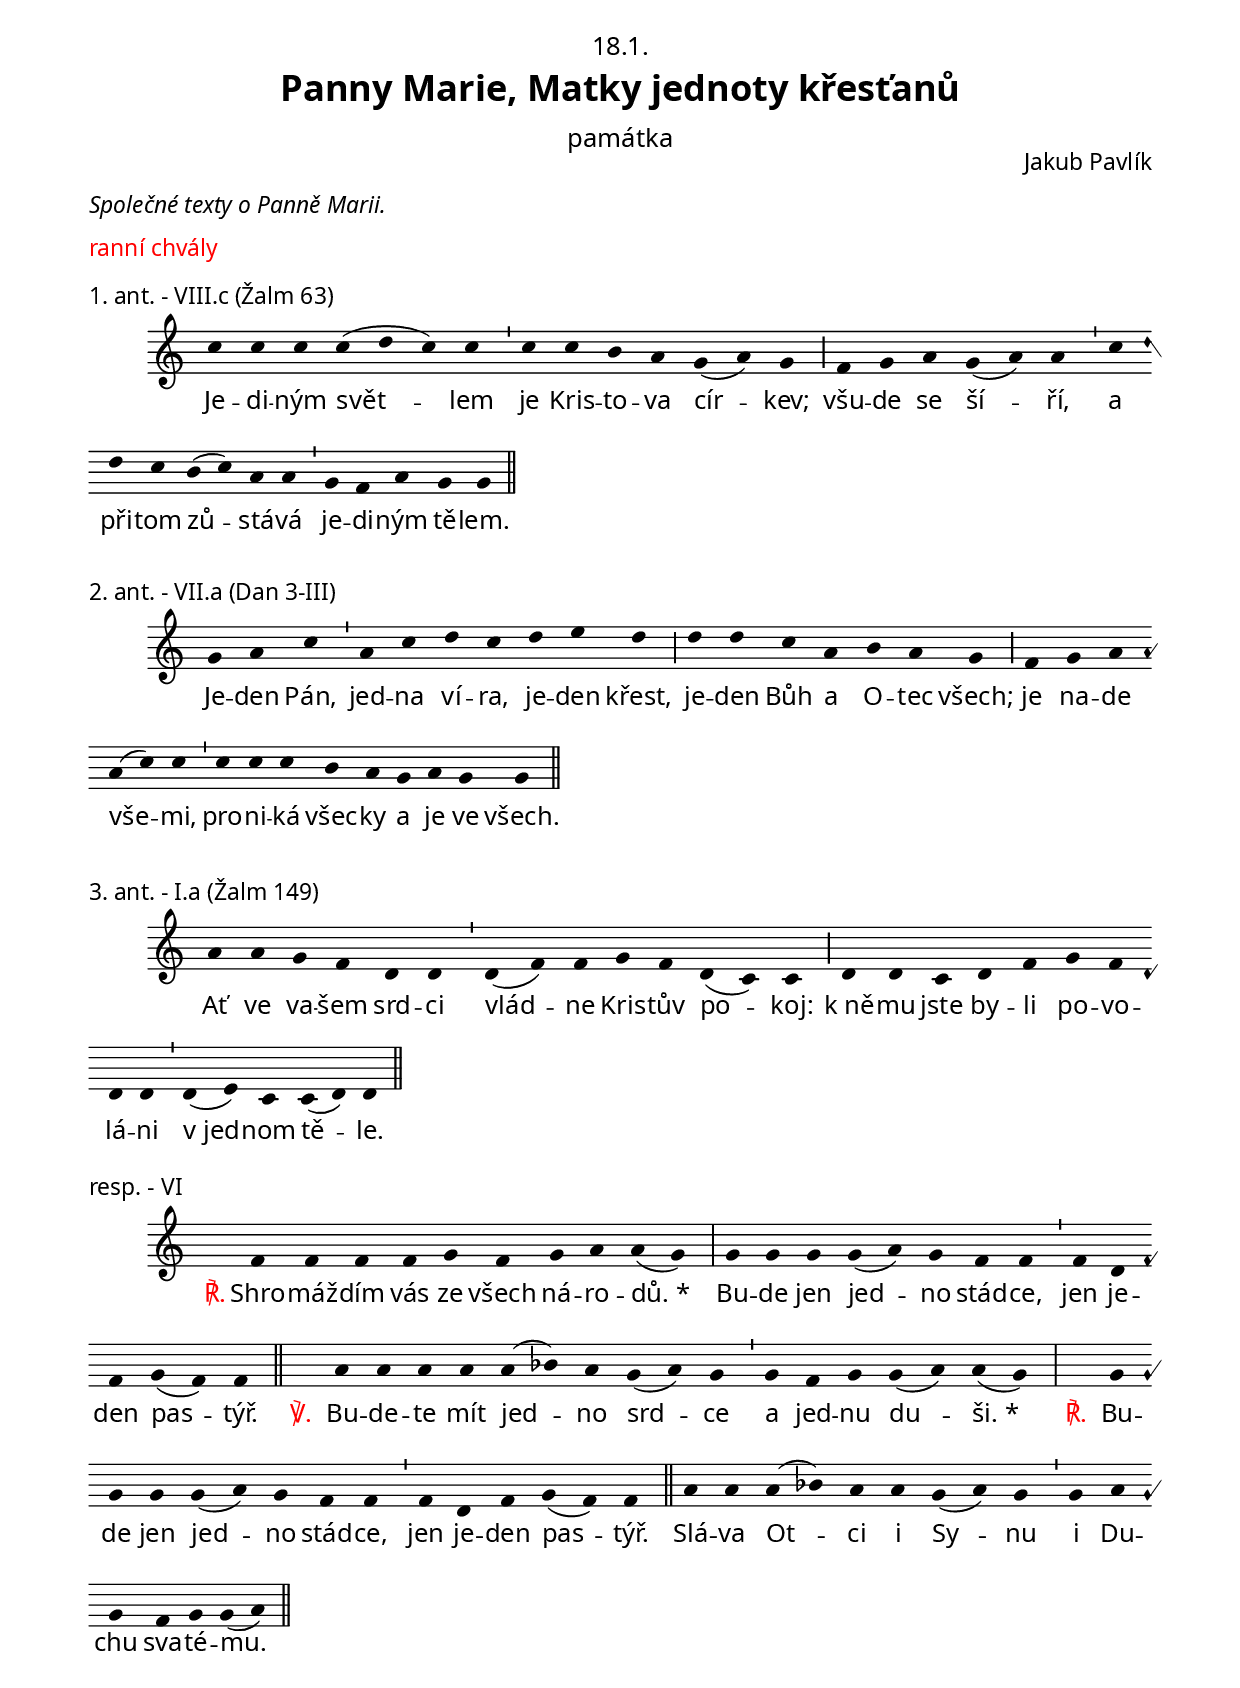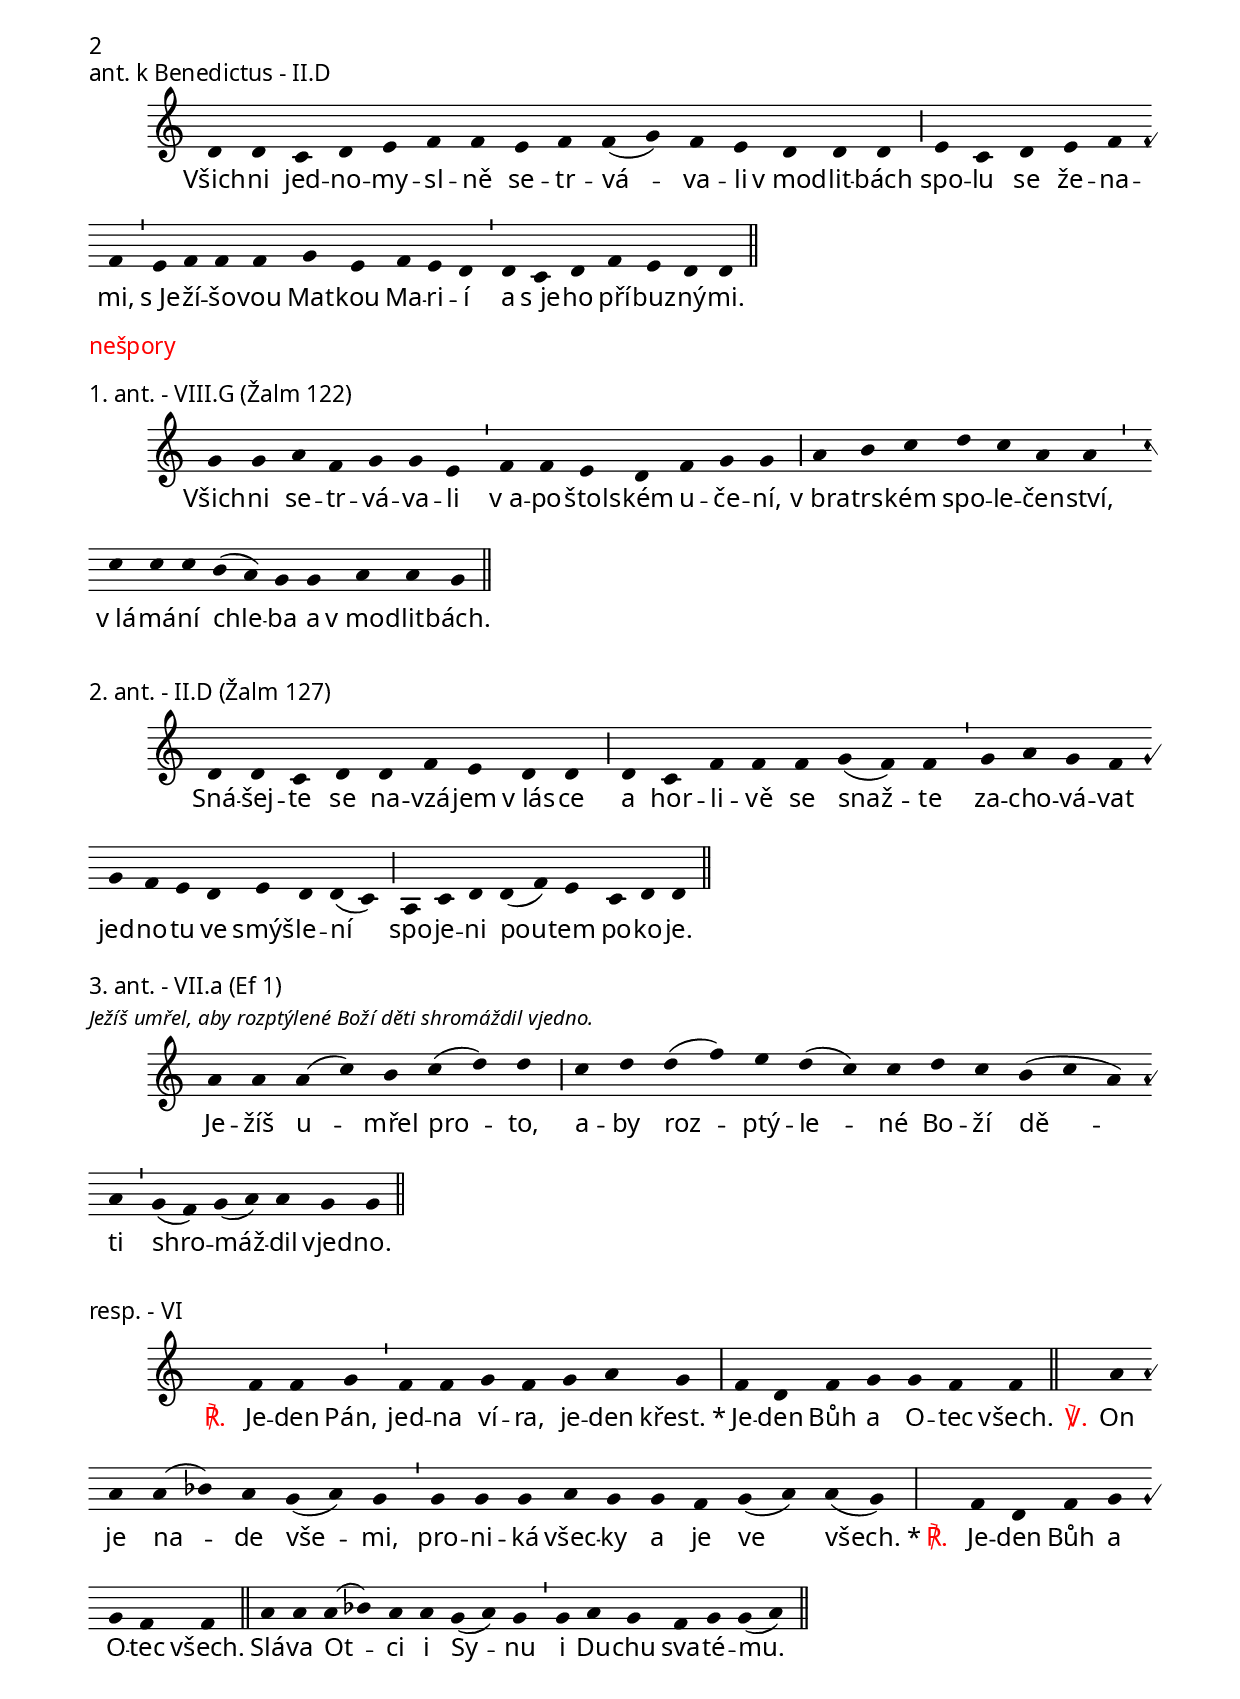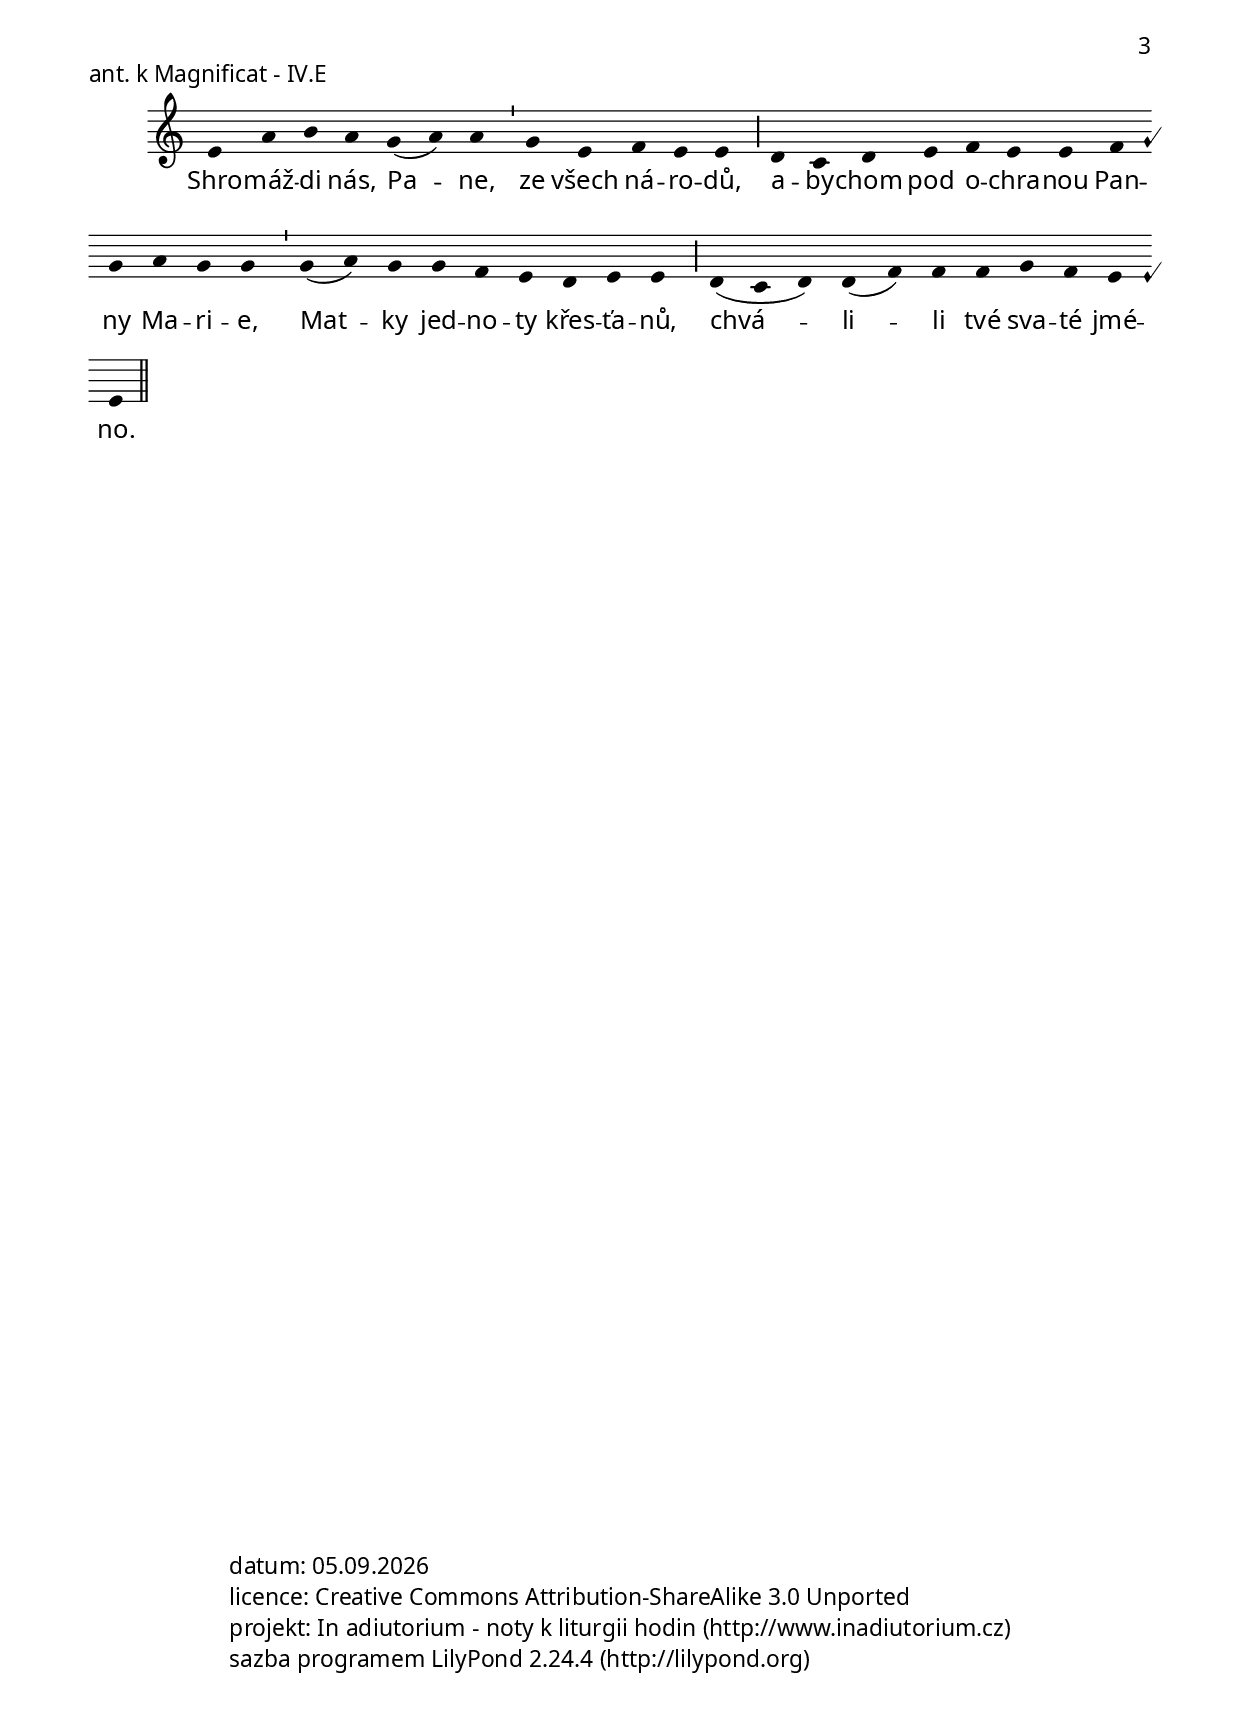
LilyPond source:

\version "2.16.0"

\include "../spolecne.ly"
\include "../dilyresponsorii.ly"

\header {
  title = \markup\titleSvatek
            "Panny Marie, Matky jednoty křesťanů"
            památka
            18.1.
  composer = "Jakub Pavlík"
}

\markup\communia #'(#:maria)

\markup {\nadpisHodinka {"ranní chvály"}}

\score {
  \relative c'' {
    \choralniRezim
    c4 c c c( d c) c \barMin
    c c b a g( a) g \barMaior
    f g a g( a) a \barMin
    c d c b( c) a a \barMin
    g f a g g \barFinalis
  }
  \addlyrics {
    Je -- di -- ným svět -- lem
    je Kris -- to -- va cír -- kev;
    všu -- de se ší -- ří,
    a při -- tom zů -- stá -- vá
    je -- di -- ným tě -- lem.
  }
  \header {
    quid = "1. ant."
    modus = "VIII"
    differentia = "c"
    psalmus = "Žalm 63"
    id = "rch-a1"
    piece = \markup {\sestavTitulek}
  }
}

\score {
  \relative c'' {
    \choralniRezim
    g4 a c \barMin
    a c d c d e d \barMaior
    d d c a b a g \barMaior
    f g a a( c) c \barMin
    c c c b a g a g g \barFinalis
  }
  \addlyrics {
    Je -- den Pán,
    jed -- na ví -- ra, je -- den křest,
    je -- den Bůh a O -- tec všech;
    je na -- de vše -- mi,
    pro -- ni -- ká všec -- ky a je ve všech.
  }
  \header {
    quid = "2. ant."
    modus = "VII"
    differentia = "a"
    psalmus = "Dan 3-III"
    id = "rch-a2"
    piece = \markup {\sestavTitulek}
  }
}

\score {
  \relative c'' {
    \choralniRezim
    a4 a g f d d \barMin
    d( f) f g f d( c) c \barMaior
    d d c d f g f d d \barMin
    d( e) c c( d) d \barFinalis
  }
  \addlyrics {
    Ať ve va -- šem srd -- ci vlád -- ne Kris -- tův po -- koj:
    k_ně -- mu jste by -- li po -- vo -- lá -- ni
    v_jed -- nom tě -- le.
  }
  \header {
    quid = "3. ant."
    modus = "I"
    differentia = "a"
    psalmus = "Žalm 149"
    fial = "antifony/velikonoce_tyden4.ly#ne-1ne-a1?zacatek"
    id = "rch-a3"
    piece = \markup {\sestavTitulek}
  }
}

\score {
  \relative c' {
    \choralniRezim

    % R
    \neviditelna f
    f4 f f f g f g a a( g) \barMax
    g g g g( a) g f f \barMin f d f g( f) f \barFinalis
    % V
    \neviditelna a
    a4 a a a a( bes) a g( a) g \barMin
    g f g g( a) a( g) \barMax
    % R
    \neviditelna a
    g g g g( a) g f f \barMin f d f g( f) f \barFinalis
    % Slava
    \respVIdoxologie \barFinalis
  }
  \addlyrics {
    \Response Shro -- máž -- dím vás ze všech ná -- ro -- dů._*
    Bu -- de jen jed -- no stád -- ce, jen je -- den pas -- týř.
    \Verse Bu -- de -- te mít jed -- no srd -- ce
    a jed -- nu du -- ši._*
    \Response Bu -- de jen jed -- no stád -- ce, jen je -- den pas -- týř.
    \textRespDoxologie
  }
  \header {
    quid = "resp."
    modus = "VI"
    id = "rch-r"
    piece = \markup {\sestavTitulekResp}
  }
}

\score {
  \relative c' {
    \choralniRezim
    d4 d c d e f f
    e f f( g) f e d d d \barMaior
    e c d e f f \barMin
    e f f f g e f e d \barMin
    d c d f e d d \barFinalis
  }
  \addlyrics {
    Všich -- ni jed -- no -- my -- sl -- ně
    se -- tr -- vá -- va -- li v_mod -- lit -- bách
    spo -- lu se že -- na -- mi,
    s_Je -- ží -- šo -- vou Mat -- kou Ma -- ri -- í
    a s_je -- ho pří -- buz -- ný -- mi.
  }
  \header {
    quid = "ant. k Benedictus"
    modus = "II"
    differentia = "D"
    psalmus = ""
    id = "rch-aben"
    piece = \markup {\sestavTitulekBezZalmu}
  }
}

\markup {\nadpisHodinka {"nešpory"}}

\score {
  \relative c'' {
    \choralniRezim
    g4 g a f g g e \barMin
    f f e d f g g \barMaior
    a b c d c a a \barMin
    c c c b( a) g g a a g \barFinalis
  }
  \addlyrics {
    Všich -- ni se -- tr -- vá -- va -- li
    v_a -- po -- štol -- ském u -- če -- ní,
    v_bra -- trs -- kém spo -- le -- čen -- ství,
    v_lá -- má -- ní chle -- ba a v_mod -- lit -- bách.
  }
  \header {
    quid = "1. ant."
    modus = "VIII"
    differentia = "G"
    psalmus = "Žalm 122"
    id = "ne-a1"
    piece = \markup {\sestavTitulek}
  }
}

\score {
  \relative c' {
    \choralniRezim
    d4 d c d d f e d d \barMaior
    d c f f f g( f) f \barMin
    g a g f g f e d e d d( c) \barMaior
    a c d d( f) e c d d \barFinalis
  }
  \addlyrics {
    Sná -- šej -- te se na -- vzá -- jem v_lás -- ce
    a hor -- li -- vě se snaž -- te
    za -- cho -- vá -- vat jed -- no -- tu ve smýš -- le -- ní
    spo -- je -- ni pou -- tem po -- ko -- je.
  }
  \header {
    quid = "2. ant."
    modus = "II"
    differentia = "D"
    psalmus = "Žalm 127"
    id = "ne-a2"
    piece = \markup {\sestavTitulek}
  }
}

\score {
  \relative c'' {
    \choralniRezim
    a4 a a( c) b c( d) d \barMaior
    c d d( f) e d( c) c d c b( c a) a \barMin
    g( f) g( a) a g g \barFinalis
  }
  \addlyrics {
    Je -- žíš u -- mřel pro -- to,
    a -- by roz -- ptý -- le -- né Bo -- ží dě -- ti
    shro -- máž -- dil vjed -- no.
  }
  \header {
    textus_approbatus = "Ježíš umřel, aby rozptýlené Boží děti shromáždil vjedno."
    quid = "3. ant."
    modus = "VII"
    differentia = "a"
    psalmus = "Ef 1"
    fial = "antifony/pust_tyden5.ly#so-aben"
    id = "ne-a3"
    piece = \markup {\sestavTitulek}
  }
}

\score {
  \relative c' {
    \choralniRezim

    % R
    \neviditelna f
    f4 f g \barMin f f g f g a g \barMax
    f d f g g f f \barFinalis
    % V
    \neviditelna a
    a4 a a( bes) a g( a) g \barMin
    g g g a g g f g( a) a( g) \barMax
    % R
    \neviditelna a
    f d f g g f f \barFinalis
    % Slava
    \respVIdoxologie \barFinalis
  }
  \addlyrics {
    \Response Je -- den Pán, jed -- na ví -- ra, je -- den křest._*
    Je -- den Bůh a O -- tec všech.
    \Verse On je na -- de vše -- mi,
    pro -- ni -- ká všec -- ky a je ve všech._*
    \Response Je -- den Bůh a O -- tec všech.
    \textRespDoxologie
  }
  \header {
    quid = "resp."
    modus = "VI"
    id = "ne-r"
    piece = \markup {\sestavTitulekResp}
  }
}

\score {
  \relative c' {
    \choralniRezim
    e4 a b a g( a) a \barMin g e f e e \barMaior
    d c d e f e e f g a g g \barMin
    g( a) g g f e d e e \barMaior
    d( c d) d( f) f f g f e e \barFinalis
  }
  \addlyrics {
    Shro -- máž -- di nás, Pa -- ne, ze všech ná -- ro -- dů,
    a -- by -- chom pod o -- chra -- nou Pan -- ny Ma -- ri -- e,
    Mat -- ky jed -- no -- ty křes -- ťa -- nů,
    chvá -- li -- li tvé sva -- té jmé -- no.
  }
  \header {
    quid = "ant. k Magnificat"
    modus = "IV"
    differentia = "E"
    psalmus = ""
    id = "ne-amag"
    piece = \markup {\sestavTitulekBezZalmu}
  }
}